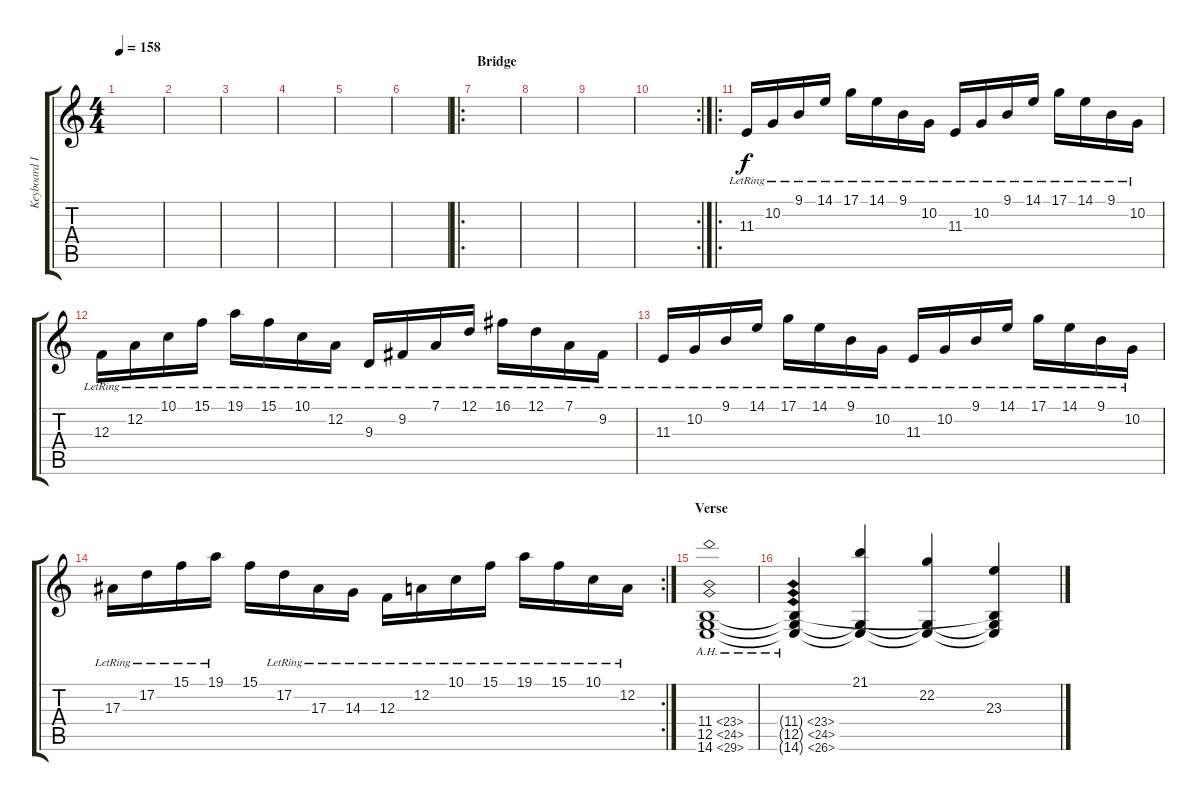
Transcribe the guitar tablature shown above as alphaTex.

\track ("Keyboard I" "Keyboard I") {instrument pad4choir}
\staff {score tabs}
\tuning (D4 A3 F3 C3 G2 D2) {hide}
\ts (4 4)
\tempo 158
\clef g2
\ks c
|
|
|
|
|
|
\ro
\section ("" "Bridge")
|
|
|
\rc 2
|
\ro
11.3{lr}.16{volume 13 instrument harpsichord} 10.2{lr}.16 9.1{lr}.16 14.1{lr}.16 17.1{lr}.16 14.1{lr}.16 9.1{lr}.16 10.2{lr}.16 11.3{lr}.16 10.2{lr}.16 9.1{lr}.16 14.1{lr}.16 17.1{lr}.16 14.1{lr}.16 9.1{lr}.16 10.2{lr}.16 |
12.3{lr}.16 12.2{lr}.16 10.1{lr}.16 15.1{lr}.16 19.1{lr}.16 15.1{lr}.16 10.1{lr}.16 12.2{lr}.16 9.3{lr}.16 9.2{lr}.16 7.1{lr}.16 12.1{lr}.16 16.1{lr}.16 12.1{lr}.16 7.1{lr}.16 9.2{lr}.16 |
11.3{lr}.16 10.2{lr}.16 9.1{lr}.16 14.1{lr}.16 17.1{lr}.16 14.1{lr}.16 9.1{lr}.16 10.2{lr}.16 11.3{lr}.16 10.2{lr}.16 9.1{lr}.16 14.1{lr}.16 17.1{lr}.16 14.1{lr}.16 9.1{lr}.16 10.2{lr}.16 |
\rc 2
17.3{lr}.16 17.2{lr}.16 15.1{lr}.16 19.1{lr}.16 15.1.16 17.2{lr}.16 17.3{lr}.16 14.3{lr}.16 12.3{lr}.16 12.2{lr}.16 10.1{lr}.16 15.1{lr}.16 19.1{lr}.16 15.1{lr}.16 10.1{lr}.16 12.2{lr}.16 |
\section ("" "Verse")
(11.4{ah 12} 12.5{ah 12} 14.6{ah 15}).1{volume 10 instrument pad4choir} |
(11.4{ah 12 t} 12.5{ah 12 t} 14.6{ah 12 t}).4 (21.1 12.5{t} 14.6{t}).4 (22.2 12.5{t} 14.6{t}).4 (23.3 11.4{t} 12.5{t} 14.6{t}).4
